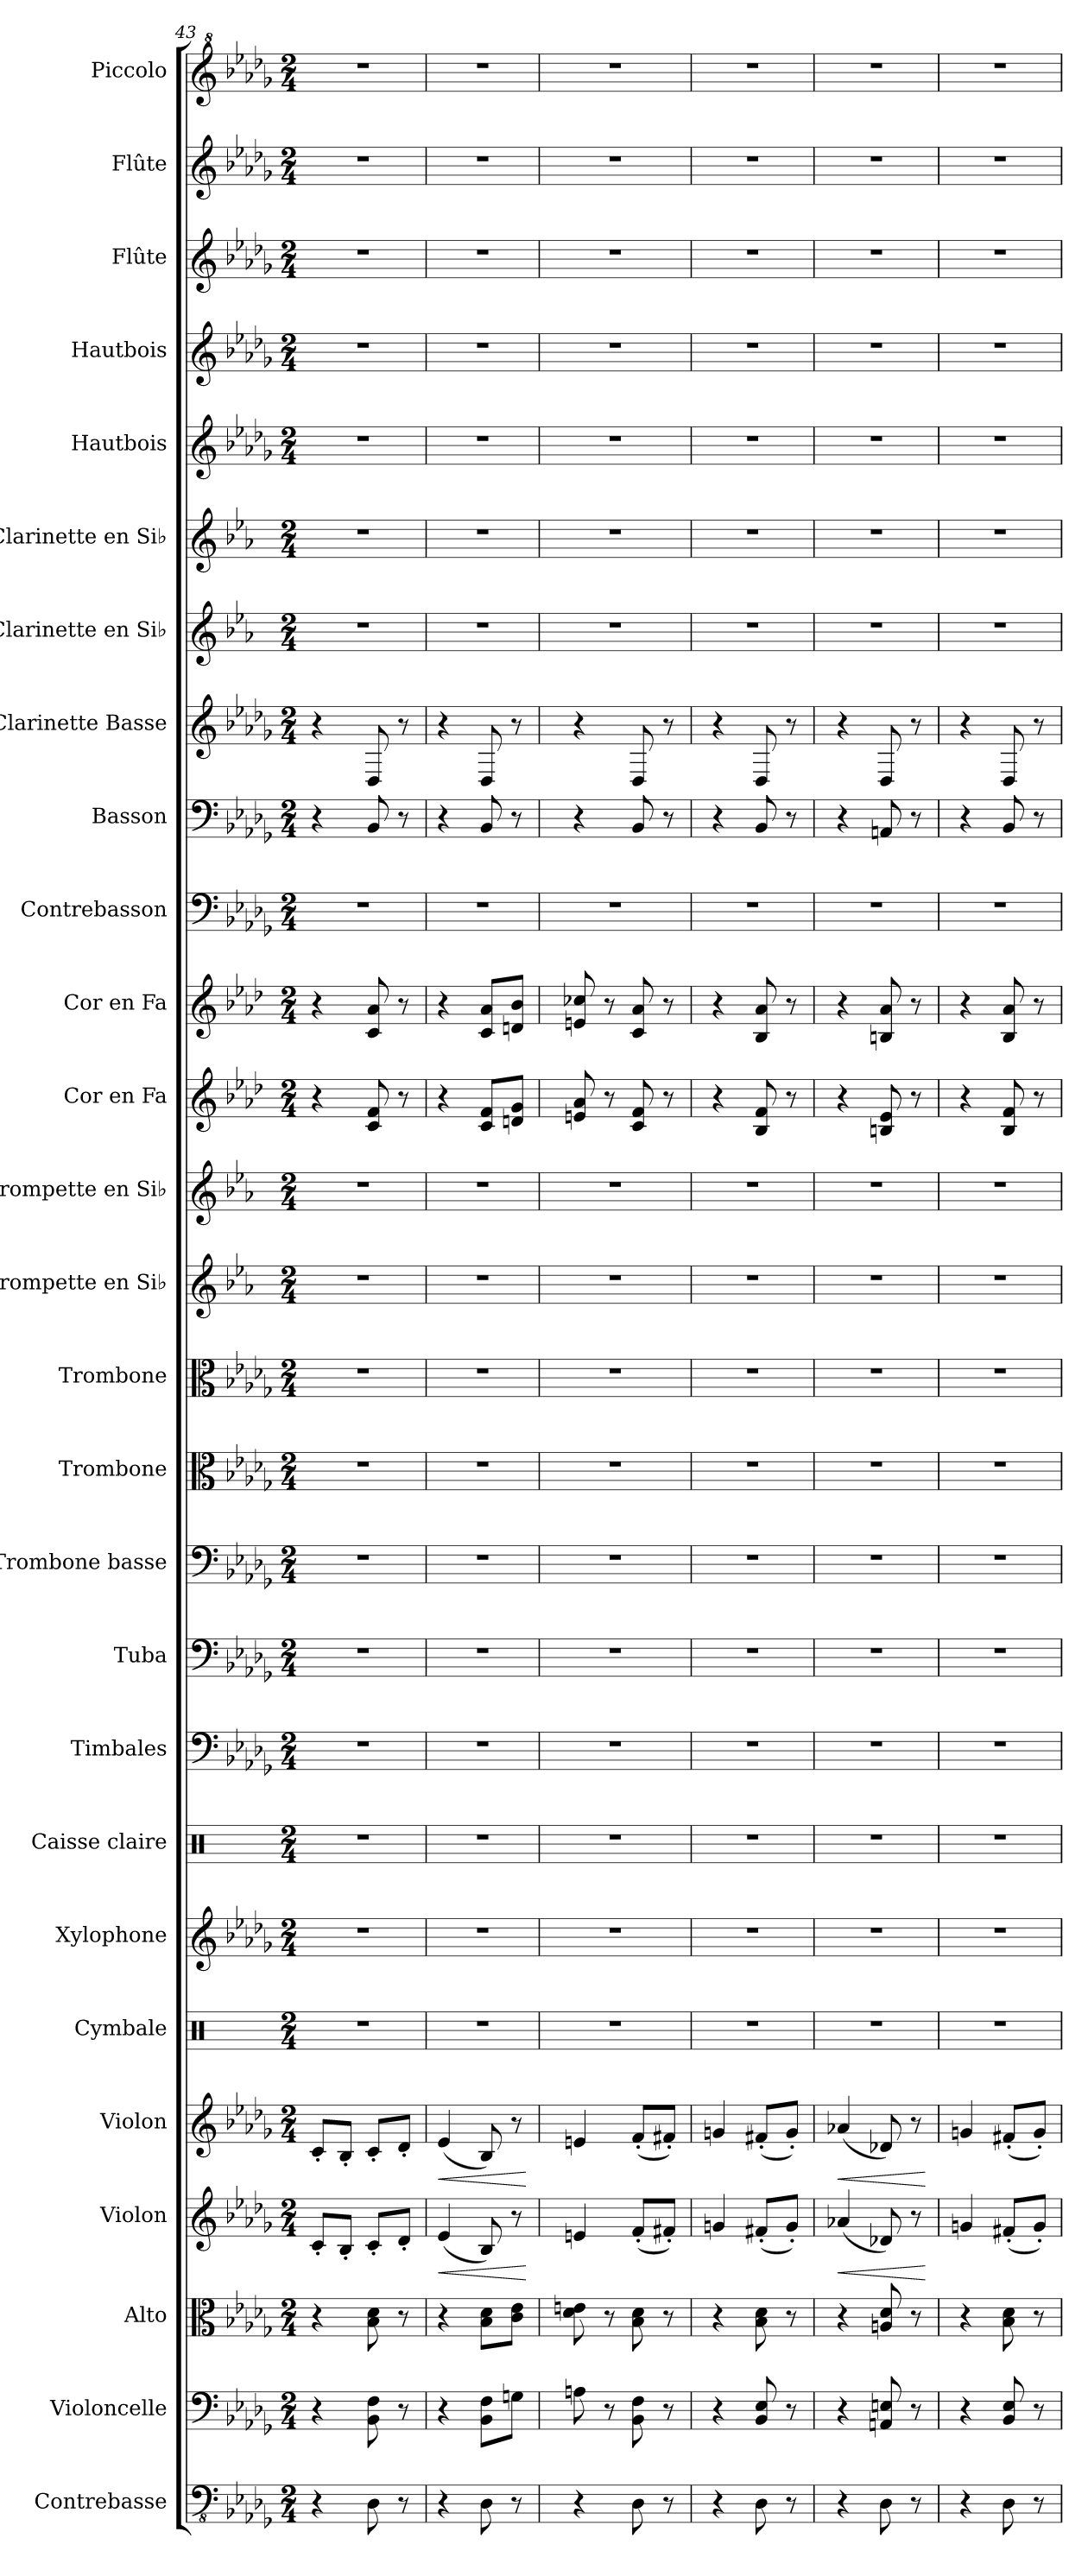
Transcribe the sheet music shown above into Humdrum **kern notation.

**kern	**kern	**kern	**kern	**dynam	**kern	**dynam	**kern	**kern	**kern	**kern	**kern	**kern	**kern	**kern	**kern	**kern	**kern	**kern	**kern	**kern	**kern	**kern	**kern	**kern	**kern	**kern	**kern	**kern
*part27	*part26	*part25	*part24	*part24	*part23	*part23	*part22	*part21	*part20	*part19	*part18	*part17	*part16	*part15	*part14	*part13	*part12	*part11	*part10	*part9	*part8	*part7	*part6	*part5	*part4	*part3	*part2	*part1
*staff27	*staff26	*staff25	*staff24	*staff24	*staff23	*staff23	*staff22	*staff21	*staff20	*staff19	*staff18	*staff17	*staff16	*staff15	*staff14	*staff13	*staff12	*staff11	*staff10	*staff9	*staff8	*staff7	*staff6	*staff5	*staff4	*staff3	*staff2	*staff1
*I"Contrebasse	*I"Violoncelle	*I"Alto	*I"Violon	*	*I"Violon	*	*I"Cymbale	*I"Xylophone	*I"Caisse claire	*I"Timbales	*I"Tuba	*I"Trombone basse	*I"Trombone	*I"Trombone	*I"Trompette en Si♭	*I"Trompette en Si♭	*I"Cor en Fa	*I"Cor en Fa	*I"Contrebasson	*I"Basson	*I"Clarinette Basse	*I"Clarinette en Si♭	*I"Clarinette en Si♭	*I"Hautbois	*I"Hautbois	*I"Flûte	*I"Flûte	*I"Piccolo
*I'Cb.	*I'Vlc.	*I'Alt.	*I'Vln.	*	*I'Vln.	*	*I'Cym.	*I'Xyl.	*I'C.Cl.	*I'Timb.	*I'Tu.	*I'Trb. B.	*I'Trb.	*I'Trb.	*I'Tromp. Si♭	*I'Tromp. Si♭	*I'Cor Fa	*I'Cor Fa	*I'Cbsn.	*I'Bsn.	*I'Cl. basse	*I'Clar. Si♭	*I'Clar. Si♭	*I'Htbs.	*I'Htbs.	*I'Fl.	*I'Fl.	*I'Picc.
*clefFv4	*clefF4	*clefC3	*clefG2	*	*clefG2	*	*clefX	*clefG2	*clefX	*clefF4	*clefF4	*clefF4	*clefC3	*clefC3	*clefG2	*clefG2	*clefG2	*clefG2	*clefF4	*clefF4	*clefG2	*clefG2	*clefG2	*clefG2	*clefG2	*clefG2	*clefG2	*clefG^2
*	*	*	*	*	*	*	*	*ITrd-7c-12	*	*	*	*	*	*	*ITrd1c2	*ITrd1c2	*ITrd4c7	*ITrd4c7	*ITrd7c12	*	*ITrd8c14	*ITrd1c2	*ITrd1c2	*	*	*	*	*ITrd-7c-12
*k[b-e-a-d-g-]	*k[b-e-a-d-g-]	*k[b-e-a-d-g-]	*k[b-e-a-d-g-]	*	*k[b-e-a-d-g-]	*	*k[]	*k[b-e-a-d-g-]	*k[]	*k[b-e-a-d-g-]	*k[b-e-a-d-g-]	*k[b-e-a-d-g-]	*k[b-e-a-d-g-]	*k[b-e-a-d-g-]	*k[b-e-a-d-g-]	*k[b-e-a-d-g-]	*k[b-e-a-d-g-]	*k[b-e-a-d-g-]	*k[b-e-a-d-g-]	*k[b-e-a-d-g-]	*k[b-e-a-d-g-]	*k[b-e-a-d-g-]	*k[b-e-a-d-g-]	*k[b-e-a-d-g-]	*k[b-e-a-d-g-]	*k[b-e-a-d-g-]	*k[b-e-a-d-g-]	*k[b-e-a-d-g-]
*M2/4	*M2/4	*M2/4	*M2/4	*	*M2/4	*	*M2/4	*M2/4	*M2/4	*M2/4	*M2/4	*M2/4	*M2/4	*M2/4	*M2/4	*M2/4	*M2/4	*M2/4	*M2/4	*M2/4	*M2/4	*M2/4	*M2/4	*M2/4	*M2/4	*M2/4	*M2/4	*M2/4
=43	=43	=43	=43	=43	=43	=43	=43	=43	=43	=43	=43	=43	=43	=43	=43	=43	=43	=43	=43	=43	=43	=43	=43	=43	=43	=43	=43	=43
4r	4r	4r	8c'/L	.	8c'/L	.	2r	2r	2r	2r	2r	2r	2r	2r	2r	2r	4r	4r	2r	4r	4r	2r	2r	2r	2r	2r	2r	2r
.	.	.	8B-'/J	.	8B-'/J	.	.	.	.	.	.	.	.	.	.	.	.	.	.	.	.	.	.	.	.	.	.	.
8DD-\	8BB-\ 8F\	8B-\ 8d-\	8c'/L	.	8c'/L	.	.	.	.	.	.	.	.	.	.	.	8F/ 8B-/	8F/ 8d-/	.	8BB-/	8DD-/	.	.	.	.	.	.	.
8r	8r	8r	8d-'/J	.	8d-'/J	.	.	.	.	.	.	.	.	.	.	.	8r	8r	.	8r	8r	.	.	.	.	.	.	.
=44	=44	=44	=44	=44	=44	=44	=44	=44	=44	=44	=44	=44	=44	=44	=44	=44	=44	=44	=44	=44	=44	=44	=44	=44	=44	=44	=44	=44
!	!	!	!	!LO:HP:b	!	!LO:HP:b	!	!	!	!	!	!	!	!	!	!	!	!	!	!	!	!	!	!	!	!	!	!
4r	4r	4r	(4e-/	<	(4e-/	<	2r	2r	2r	2r	2r	2r	2r	2r	2r	2r	4r	4r	2r	4r	4r	2r	2r	2r	2r	2r	2r	2r
8DD-\	8BB-\ 8F\L	8B-\ 8d-\L	8B-/)	.	8B-/)	.	.	.	.	.	.	.	.	.	.	.	8F/ 8B-/L	8F/ 8d-/L	.	8BB-/	8DD-/	.	.	.	.	.	.	.
8r	8Gn\J	8c\ 8e-\J	8r	.	8r	.	.	.	.	.	.	.	.	.	.	.	8Gn/ 8c/J	8Gn/ 8e-/J	.	8r	8r	.	.	.	.	.	.	.
.	.	.	.	[	.	[	.	.	.	.	.	.	.	.	.	.	.	.	.	.	.	.	.	.	.	.	.	.
=45	=45	=45	=45	=45	=45	=45	=45	=45	=45	=45	=45	=45	=45	=45	=45	=45	=45	=45	=45	=45	=45	=45	=45	=45	=45	=45	=45	=45
4r	8An\	8d-\ 8en\	4en/	.	4en/	.	2r	2r	2r	2r	2r	2r	2r	2r	2r	2r	8An/ 8d-/	8An/ 8f-X/	2r	4r	4r	2r	2r	2r	2r	2r	2r	2r
.	8r	8r	.	.	.	.	.	.	.	.	.	.	.	.	.	.	8r	8r	.	.	.	.	.	.	.	.	.	.
8DD-\	8BB-\ 8F\	8B-\ 8d-\	(8f'/L	.	(8f'/L	.	.	.	.	.	.	.	.	.	.	.	8F/ 8B-/	8F/ 8d-/	.	8BB-/	8DD-/	.	.	.	.	.	.	.
8r	8r	8r	8f#X'/J)	.	8f#X'/J)	.	.	.	.	.	.	.	.	.	.	.	8r	8r	.	8r	8r	.	.	.	.	.	.	.
=46	=46	=46	=46	=46	=46	=46	=46	=46	=46	=46	=46	=46	=46	=46	=46	=46	=46	=46	=46	=46	=46	=46	=46	=46	=46	=46	=46	=46
4r	4r	4r	4gn/	.	4gn/	.	2r	2r	2r	2r	2r	2r	2r	2r	2r	2r	4r	4r	2r	4r	4r	2r	2r	2r	2r	2r	2r	2r
8DD-\	8BB-/ 8E-/	8B-\ 8d-\	(8f#X'/L	.	(8f#X'/L	.	.	.	.	.	.	.	.	.	.	.	8E-/ 8B-/	8E-/ 8d-/	.	8BB-/	8DD-/	.	.	.	.	.	.	.
8r	8r	8r	8g'/J)	.	8g'/J)	.	.	.	.	.	.	.	.	.	.	.	8r	8r	.	8r	8r	.	.	.	.	.	.	.
=47	=47	=47	=47	=47	=47	=47	=47	=47	=47	=47	=47	=47	=47	=47	=47	=47	=47	=47	=47	=47	=47	=47	=47	=47	=47	=47	=47	=47
!	!	!	!	!LO:HP:b	!	!LO:HP:b	!	!	!	!	!	!	!	!	!	!	!	!	!	!	!	!	!	!	!	!	!	!
4r	4r	4r	(4a-X/	<	(4a-X/	<	2r	2r	2r	2r	2r	2r	2r	2r	2r	2r	4r	4r	2r	4r	4r	2r	2r	2r	2r	2r	2r	2r
8DD-\	8AAn/ 8En/	8An/ 8d-/	8d-X/)	.	8d-X/)	.	.	.	.	.	.	.	.	.	.	.	8En/ 8A-/	8En/ 8d-/	.	8AAn/	8DD-/	.	.	.	.	.	.	.
8r	8r	8r	8r	.	8r	.	.	.	.	.	.	.	.	.	.	.	8r	8r	.	8r	8r	.	.	.	.	.	.	.
.	.	.	.	[	.	[	.	.	.	.	.	.	.	.	.	.	.	.	.	.	.	.	.	.	.	.	.	.
=48	=48	=48	=48	=48	=48	=48	=48	=48	=48	=48	=48	=48	=48	=48	=48	=48	=48	=48	=48	=48	=48	=48	=48	=48	=48	=48	=48	=48
4r	4r	4r	4gn/	.	4gn/	.	2r	2r	2r	2r	2r	2r	2r	2r	2r	2r	4r	4r	2r	4r	4r	2r	2r	2r	2r	2r	2r	2r
8DD-\	8BB-/ 8E-/	8B-\ 8d-\	(8f#X'/L	.	(8f#X'/L	.	.	.	.	.	.	.	.	.	.	.	8E-/ 8B-/	8E-/ 8d-/	.	8BB-/	8DD-/	.	.	.	.	.	.	.
8r	8r	8r	8g'/J)	.	8g'/J)	.	.	.	.	.	.	.	.	.	.	.	8r	8r	.	8r	8r	.	.	.	.	.	.	.
=	=	=	=	=	=	=	=	=	=	=	=	=	=	=	=	=	=	=	=	=	=	=	=	=	=	=	=	=
*-	*-	*-	*-	*-	*-	*-	*-	*-	*-	*-	*-	*-	*-	*-	*-	*-	*-	*-	*-	*-	*-	*-	*-	*-	*-	*-	*-	*-
